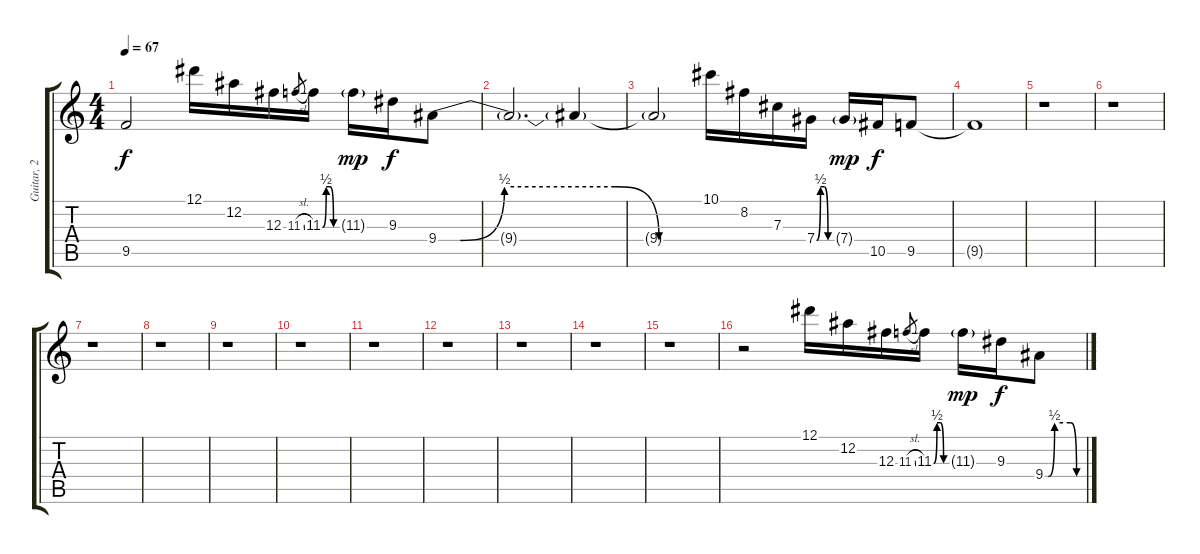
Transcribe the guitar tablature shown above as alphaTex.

\track ("Guitar, 2" "Guitar, 2") {instrument overdrivenguitar}
\staff {score tabs}
\tuning (Eb4 Bb3 Gb3 Db3 Ab2 Eb2) {hide}
\ts (4 4)
\tempo 67
\clef g2
\ks c
9.5{t}.2{dy f} 12.1.16 12.2.16 12.3.16 11.3{sl}.8{gr} 11.3{be (custom 0 0 15 2 30 2 45 0 60 0)}.16 11.3{g}.16{dy mp} 9.3.16{dy f} 9.4{be (custom 0 0 5 0 15 2 40 2 50 0 60 0)}.8 |
9.4{t}.2{d} 9.4{t}.4 |
9.4{t}.2 10.1.16 8.2.16 7.3.16 7.4{be (custom 0 0 15 2 30 2 45 0 60 0)}.16 7.4{g}.16{dy mp} 10.5.16{dy f} 9.5.8 |
9.5{t}.1 |
r.1 |
r.1 |
r.1 |
r.1 |
r.1 |
r.1 |
r.1 |
r.1 |
r.1 |
r.1 |
r.1 |
r.2 12.1.16 12.2.16 12.3.16 11.3{sl}.8{gr} 11.3{be (custom 0 0 15 2 30 2 45 0 60 0)}.16 11.3{g}.16{dy mp} 9.3.16{dy f} 9.4{be (custom 0 0 5 0 15 2 40 2 50 0 60 0)}.8
